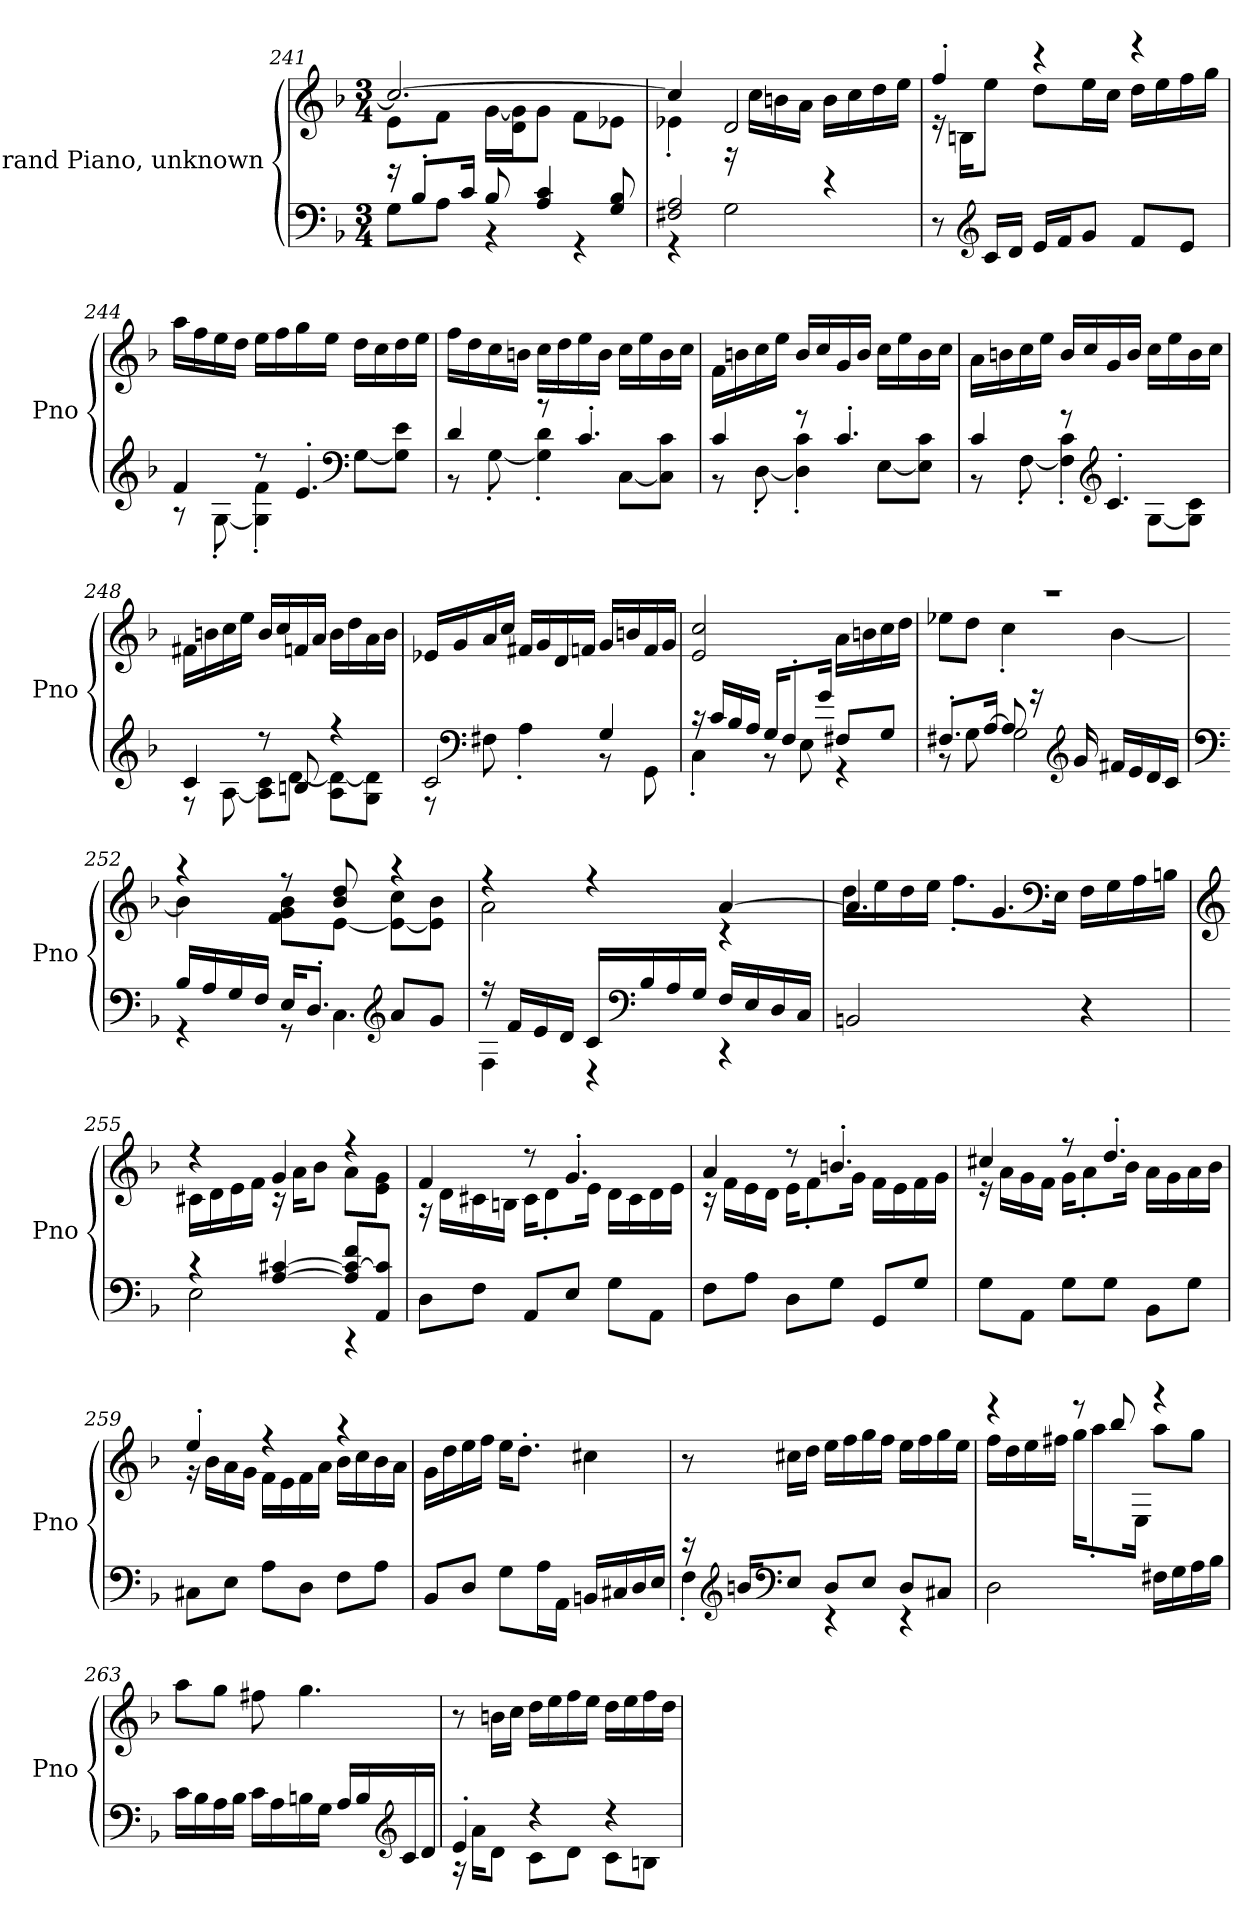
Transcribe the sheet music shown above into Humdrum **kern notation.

**kern	**kern
*part1	*part1
*staff2	*staff1
*I"Grand Piano, unknown	*
*I'Pno	*
!!LO:LB:g=z
*clefF4	*clefG2
*k[b-]	*k[b-]
*M3/4	*M3/4
=241	=241
*^	*^
16r	8G\L	2.cc/_	8e\L
8B-'/L	.	.	.
.	8A\J	.	8f\J
16c/Jk	.	.	.
8B-/	4r	.	[16g\LL
.	.	.	16d\ 16g\]J
4A/ 4c/	.	.	8g\J
.	4r	.	8f\L
8G/ 8B-/	.	.	8e-X\J
=242	=242	=242	=242
2F#X/ 2A/	4r	4cc/]	4e-X'\
.	2G\	2d/	16r
.	.	.	16cc\LL
.	.	.	16bn\
.	.	.	16a\JJ
4r	.	.	16b\LL
.	.	.	16cc\
.	.	.	16dd\
.	.	.	16ee\JJ
*v	*v	*	*
=243	=243	=243
8r	4ff'/	16r
.	.	16Bn\KL
*clefG2	*	*
16c/LL	.	8ee\J
16d/JJ	.	.
16e/LL	4r	8dd\L
16f/J	.	.
8g/J	.	16ee\L
.	.	16cc\JJ
8f/L	4r	16dd\LL
.	.	16ee\
8e/J	.	16ff\
.	.	16gg\JJ
*	*v	*v
=244	=244
*^	*
4f/	8r	16aa\LL
.	.	16ff\
.	[8G'\	16ee\
.	.	16dd\JJ
8r	4G\]' 4f\'	16ee\LL
.	.	16ff\
4.e'/	.	16gg\
.	.	16ee\JJ
*clefF4	*	*
.	[8G\L	16dd\LL
.	.	16cc\
.	8G\] 8e\J	16dd\
.	.	16ee\JJ
!!LO:PB:g=z
=245	=245	=245
4d/	8r	16ff\LL
.	.	16dd\
.	[8G'\	16cc\
.	.	16bn\JJ
8r	4G\]' 4d\'	16cc\LL
.	.	16dd\
4.c'/	.	16ee\
.	.	16b\JJ
.	[8C\L	16cc\LL
.	.	16ee\
.	8C\] 8c\J	16b\
.	.	16cc\JJ
=246	=246	=246
4c/	8r	16f\LL
.	.	16bn\
.	[8D'\	16cc\
.	.	16ee\JJ
8r	4D\]' 4c\'	16b/LL
.	.	16cc/
4.c'/	.	16g/
.	.	16b/JJ
.	[8E\L	16cc\LL
.	.	16ee\
.	8E\] 8c\J	16b\
.	.	16cc\JJ
=247	=247	=247
4c/	8r	16a\LL
.	.	16bn\
.	[8F'\	16cc\
.	.	16ee\JJ
8r	4F\]' 4c\'	16b/LL
.	.	16cc/
*clefG2	*	*
4.c'/	.	16g/
.	.	16b/JJ
.	[8G\L	16cc\LL
.	.	16ee\
.	8G\] 8c\J	16b\
.	.	16cc\JJ
!!LO:LB:g=z
=248	=248	=248
4c/	8r	16f#X\LL
.	.	16bn\
.	[8A\	16cc\
.	.	16ee\JJ
8r	8A\] 8c\L	16b/LL
.	.	16cc/
8Bn/	[8d\J	16fn/
.	.	16a/JJ
4r	8A\ 8d\_L	16b\LL
.	.	16dd\
.	8G\ 8d\]J	16a\
.	.	16b\JJ
=249	=249	=249
2c/	8r	16e-X/LL
.	.	16g/
*clefF4	*	*
.	8F#X\	16a/
.	.	16cc/JJ
.	4A'\	16f#X/LL
.	.	16g/
.	.	16d/
.	.	16fn/JJ
4G/	8r	16g/LL
.	.	16bn/
.	8GG\	16f/
.	.	16g/JJ
=250	=250	=250
16r	4C'\	2e/ 2cc/
16c/LL	.	.
16B-/	.	.
16A/JJ	.	.
16G/KL	8r	.
8F'/	.	.
.	8E\	.
16g/Jk	.	.
8F#X/L	4r	16a\LL
.	.	16bn\
8G/J	.	16cc\
.	.	16dd\JJ
!!LO:LB:g=z
=251	=251	=251
*	*	*^
8.F#X'/L	8r	2.r	8ee-X\L
.	8G\	.	8dd\J
[16A/Jk	.	.	.
8A/]	2G\	.	4cc'\
16r	.	.	.
*clefG2	*	*	*
16g/	.	.	.
16f#X/LL	.	.	[4b-\
16e/	.	.	.
16d/	.	.	.
16c/JJ	.	.	.
=252	=252	=252	=252
*clefF4	*	*	*
16B-/LL	4r	4r	4b-\]
16A/	.	.	.
16G/	.	.	.
16F/JJ	.	.	.
16E/KL	8r	8r	8f\ 8g\ 8b-\L
8.D'/J	.	.	.
.	4.C\	8b-/ 8dd/	[8e\J
*clefG2	*	*	*
8a/L	.	4r	8e\_ 8cc\L
8g/J	.	.	8e\] 8b-\J
=253	=253	=253	=253
16r	4F\	4r	2a\
16f/LL	.	.	.
16e/	.	.	.
16d/JJ	.	.	.
16c/LL	4r	4r	.
*clefF4	*	*	*
16B-/	.	.	.
16A/	.	.	.
16G/JJ	.	.	.
16F/LL	4r	[4a/	4r
16E/	.	.	.
16D/	.	.	.
16C/JJ	.	.	.
*v	*v	*	*
!!LO:LB:g=z	!!
=254	=254	=254
2BBn/	4.a/]	16dd\LL
.	.	16ee\
.	.	16dd\
.	.	16ee\JJ
.	.	8.ff'\L
.	4.g/	.
*	*clefF4	*
.	.	16E\Jk
4r	.	16F\LL
.	.	16G\
.	.	16A\
.	.	16Bn\JJ
=255	=255	=255
*	*clefG2	*
*^	*	*
4r	2E\	4r	16c#X\LL
.	.	.	16d\
.	.	.	16e\
.	.	.	16f\JJ
[4A/ [4c#X/	.	4g/	16r
.	.	.	16a\KL
.	.	.	8b-\J
8A/] 8c#/_ 8f/L	4r	4r	8a\L
8AA/ 8c#/]J	.	.	8e\ 8g\J
*v	*v	*	*
=256	=256	=256
8D\L	4f/	16r
.	.	16d\LL
8F\J	.	16c#X\
.	.	16Bn\JJ
8AA/L	8r	16c#\KL
.	.	8d'\
8E/J	4.g'/	.
.	.	16e\Jk
8G\L	.	16d\LL
.	.	16c#\
8AA\J	.	16d\
.	.	16e\JJ
!!LO:LB:g=z	!!
=257	=257	=257
8F\L	4a/	16r
.	.	16f\LL
8A\J	.	16e\
.	.	16d\JJ
8D\L	8r	16e\KL
.	.	8f'\
8G\J	4.bn'/	.
.	.	16g\Jk
8GG/L	.	16f\LL
.	.	16e\
8G/J	.	16f\
.	.	16g\JJ
=258	=258	=258
8G\L	4cc#X/	16r
.	.	16a\LL
8AA\J	.	16g\
.	.	16f\JJ
8G\L	8r	16g\KL
.	.	8a'\
8G\J	4.dd'/	.
.	.	16b-\Jk
8BB-\L	.	16a\LL
.	.	16g\
8G\J	.	16a\
.	.	16b-\JJ
=259	=259	=259
8C#X\L	4ee'/	16r
.	.	16b-\LL
8E\J	.	16a\
.	.	16g\JJ
8A\L	4r	16f\LL
.	.	16e\
8D\J	.	16f\
.	.	16a\JJ
8F\L	4r	16b-\LL
.	.	16cc\
8A\J	.	16b-\
.	.	16a\JJ
*	*v	*v
!!LO:LB:g=z
=260	=260
8BB-/L	16g\LL
.	16dd\
8D/J	16ee\
.	16ff\JJ
8G\L	16ee\KL
.	8.dd'\J
16A\L	.
16AA\JJ	.
16BBn/LL	4cc#X\
16C#X/	.
16D/	.
16E/JJ	.
=261	=261
*^	*
16r	4F'\	8r
*clefG2	*	*
16bn/KL	.	.
*clefF4	*	*
8E/J	.	16cc#X\LL
.	.	16dd\JJ
8D/L	4r	16ee\LL
.	.	16ff\
8E/J	.	16gg\
.	.	16ff\JJ
8D/L	4r	16ee\LL
.	.	16ff\
8C#X/J	.	16gg\
.	.	16ee\JJ
*v	*v	*
=262	=262
*	*^
2D\	4r	16ff\LL
.	.	16dd\
.	.	16ee\
.	.	16ff#X\JJ
.	8r	16gg\KL
.	.	8aa'\
.	8bb-/	.
.	.	16E\Jk
16F#X\LL	4r	8aa\L
16G\	.	.
16A\	.	8gg\J
16B-\JJ	.	.
*	*v	*v
!!LO:PB:g=z
=263	=263
16c\LL	8aa\L
16B-\	.
16A\	8gg\J
16B-\JJ	.
16c\LL	8ff#X\
16A\	.
16Bn\	4.gg\
16G\JJ	.
16A/LL	.
16B/	.
*clefG2	*
16c/	.
16d/JJ	.
=264	=264
*^	*
4e'/	16r	8r
.	16a\KL	.
.	8d\J	16bn\LL
.	.	16cc\JJ
4r	8c\L	16dd\LL
.	.	16ee\
.	8d\J	16ff\
.	.	16ee\JJ
4r	8c\L	16dd\LL
.	.	16ee\
.	8Bn\J	16ff\
.	.	16dd\JJ
*v	*v	*
=	=
*-	*-
